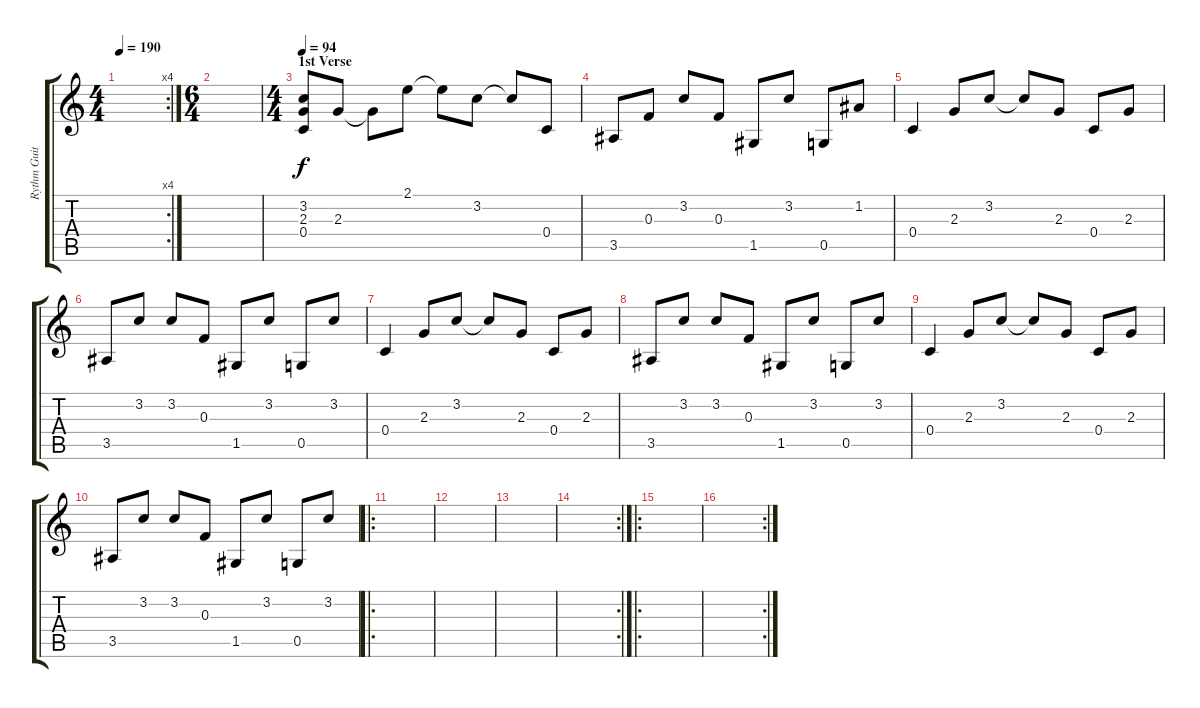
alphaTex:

\track ("Rythm Guitar IV" "Rythm Guit") {instrument electricguitarclean}
\staff {score tabs}
\tuning (D4 A3 F3 C3 G2 C2) {hide}
\rc 4
\ts (4 4)
\tempo 190
\clef g2
\ks c
|
\ts (6 4)
|
\ts (4 4)
\section ("" "1st Verse")
\tempo 94
(3.2 2.3 0.4).8 2.3.8 2.3{t}.8 2.1.8 2.1{t}.8 3.2.8 3.2{t}.8 0.4.8 |
3.5.8 0.3.8 3.2.8 0.3.8 1.5.8 3.2.8 0.5.8 1.2.8 |
0.4.4 2.3.8 3.2.8 3.2{t}.8 2.3.8 0.4.8 2.3.8 |
3.5.8 3.2.8 3.2.8 0.3.8 1.5.8 3.2.8 0.5.8 3.2.8 |
0.4.4 2.3.8 3.2.8 3.2{t}.8 2.3.8 0.4.8 2.3.8 |
3.5.8 3.2.8 3.2.8 0.3.8 1.5.8 3.2.8 0.5.8 3.2.8 |
0.4.4 2.3.8 3.2.8 3.2{t}.8 2.3.8 0.4.8 2.3.8 |
3.5.8 3.2.8 3.2.8 0.3.8 1.5.8 3.2.8 0.5.8 3.2.8 |
\ro
|
|
|
\rc 2
|
\ro
|
\rc 2
